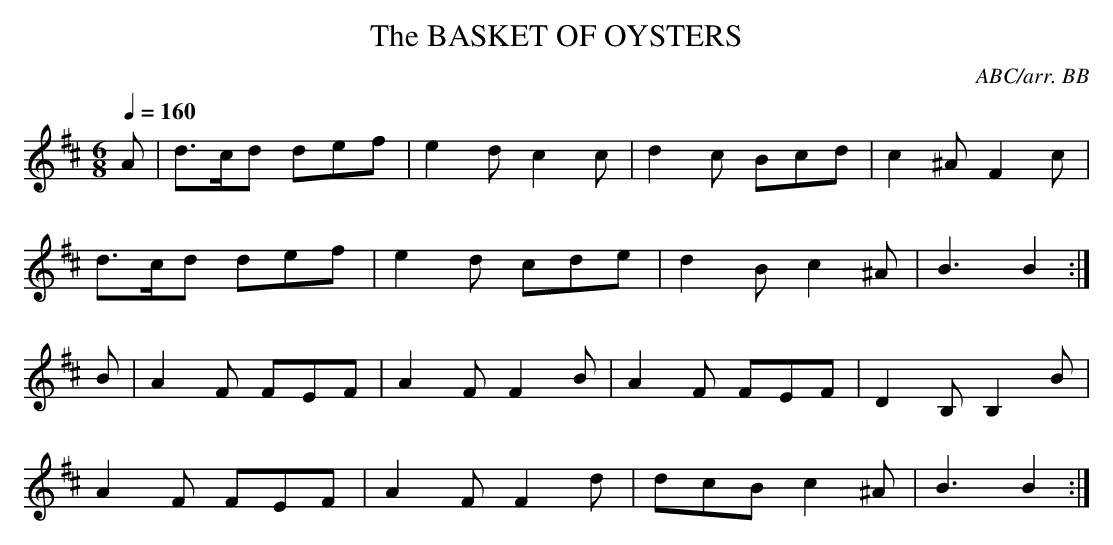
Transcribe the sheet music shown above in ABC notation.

X:1
T:BASKET OF OYSTERS, The
C:ABC/arr. BB
won't be missed if you play A natural instead!
Q:1/4=160
L:1/8
M:6/8
K:Bm
A|d>cd def|e2d c2c|d2c Bcd|c2^A F2c|
d>cd def|e2d cde|d2B c2^A|B3 B2 :|
B|A2F FEF|A2F F2B|A2F FEF|D2B, B,2B|
A2F FEF|A2F F2d|dcB c2^A|B3 B2 :|
